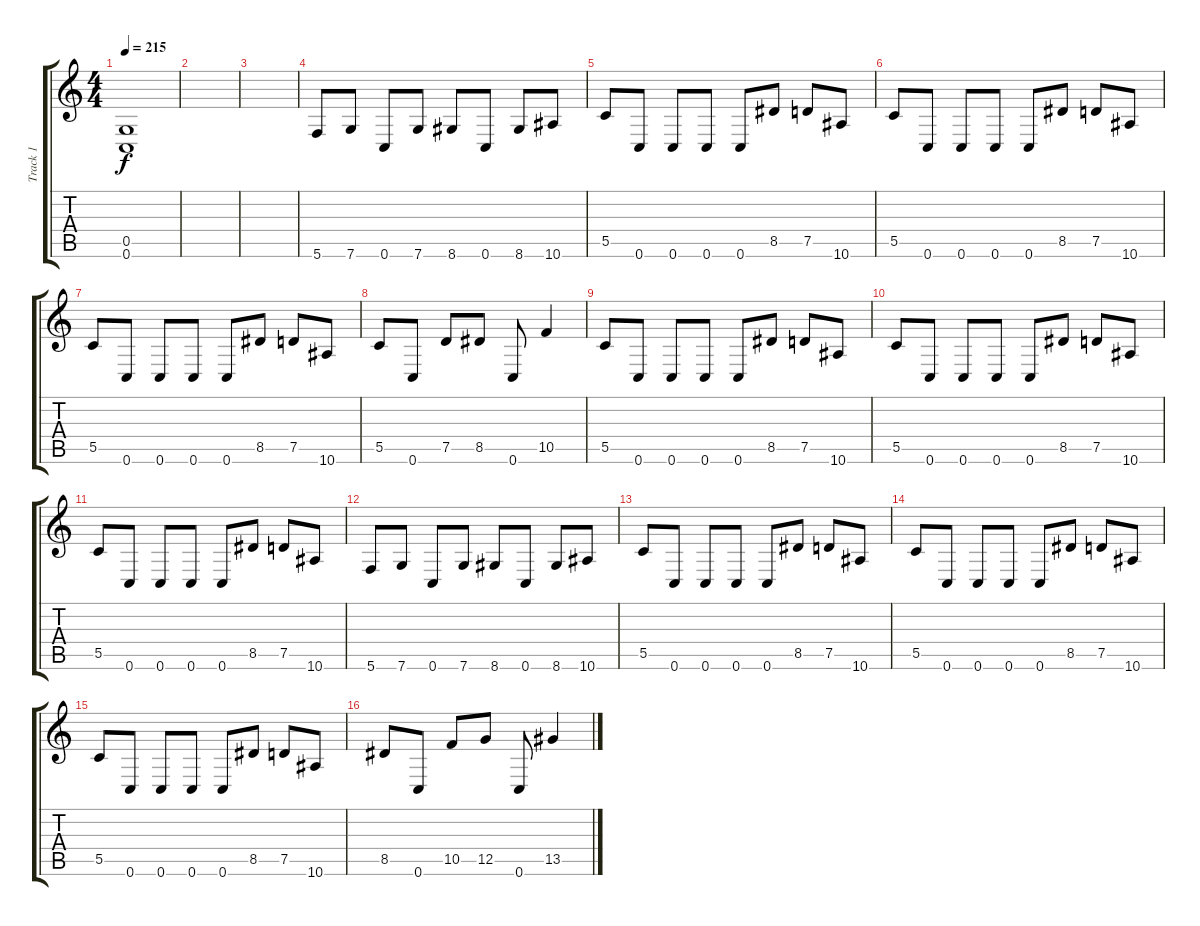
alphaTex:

\track ("Track 1" "Track 1") {instrument distortionguitar}
\staff {score tabs}
\tuning (D4 A3 F3 C3 G2 C2) {hide}
\ts (4 4)
\tempo 215
\clef g2
\ks c
(0.5 0.6).1{dy f} |
|
|
5.6.8 7.6.8 0.6.8 7.6.8 8.6.8 0.6.8 8.6.8 10.6.8 |
5.5.8 0.6.8 0.6.8 0.6.8 0.6.8 8.5.8 7.5.8 10.6.8 |
5.5.8 0.6.8 0.6.8 0.6.8 0.6.8 8.5.8 7.5.8 10.6.8 |
5.5.8 0.6.8 0.6.8 0.6.8 0.6.8 8.5.8 7.5.8 10.6.8 |
5.5.8 0.6.8 7.5.8 8.5.8 0.6.8 10.5.4 |
5.5.8 0.6.8 0.6.8 0.6.8 0.6.8 8.5.8 7.5.8 10.6.8 |
5.5.8 0.6.8 0.6.8 0.6.8 0.6.8 8.5.8 7.5.8 10.6.8 |
5.5.8 0.6.8 0.6.8 0.6.8 0.6.8 8.5.8 7.5.8 10.6.8 |
5.6.8 7.6.8 0.6.8 7.6.8 8.6.8 0.6.8 8.6.8 10.6.8 |
5.5.8 0.6.8 0.6.8 0.6.8 0.6.8 8.5.8 7.5.8 10.6.8 |
5.5.8 0.6.8 0.6.8 0.6.8 0.6.8 8.5.8 7.5.8 10.6.8 |
5.5.8 0.6.8 0.6.8 0.6.8 0.6.8 8.5.8 7.5.8 10.6.8 |
8.5.8 0.6.8 10.5.8 12.5.8 0.6.8 13.5.4
